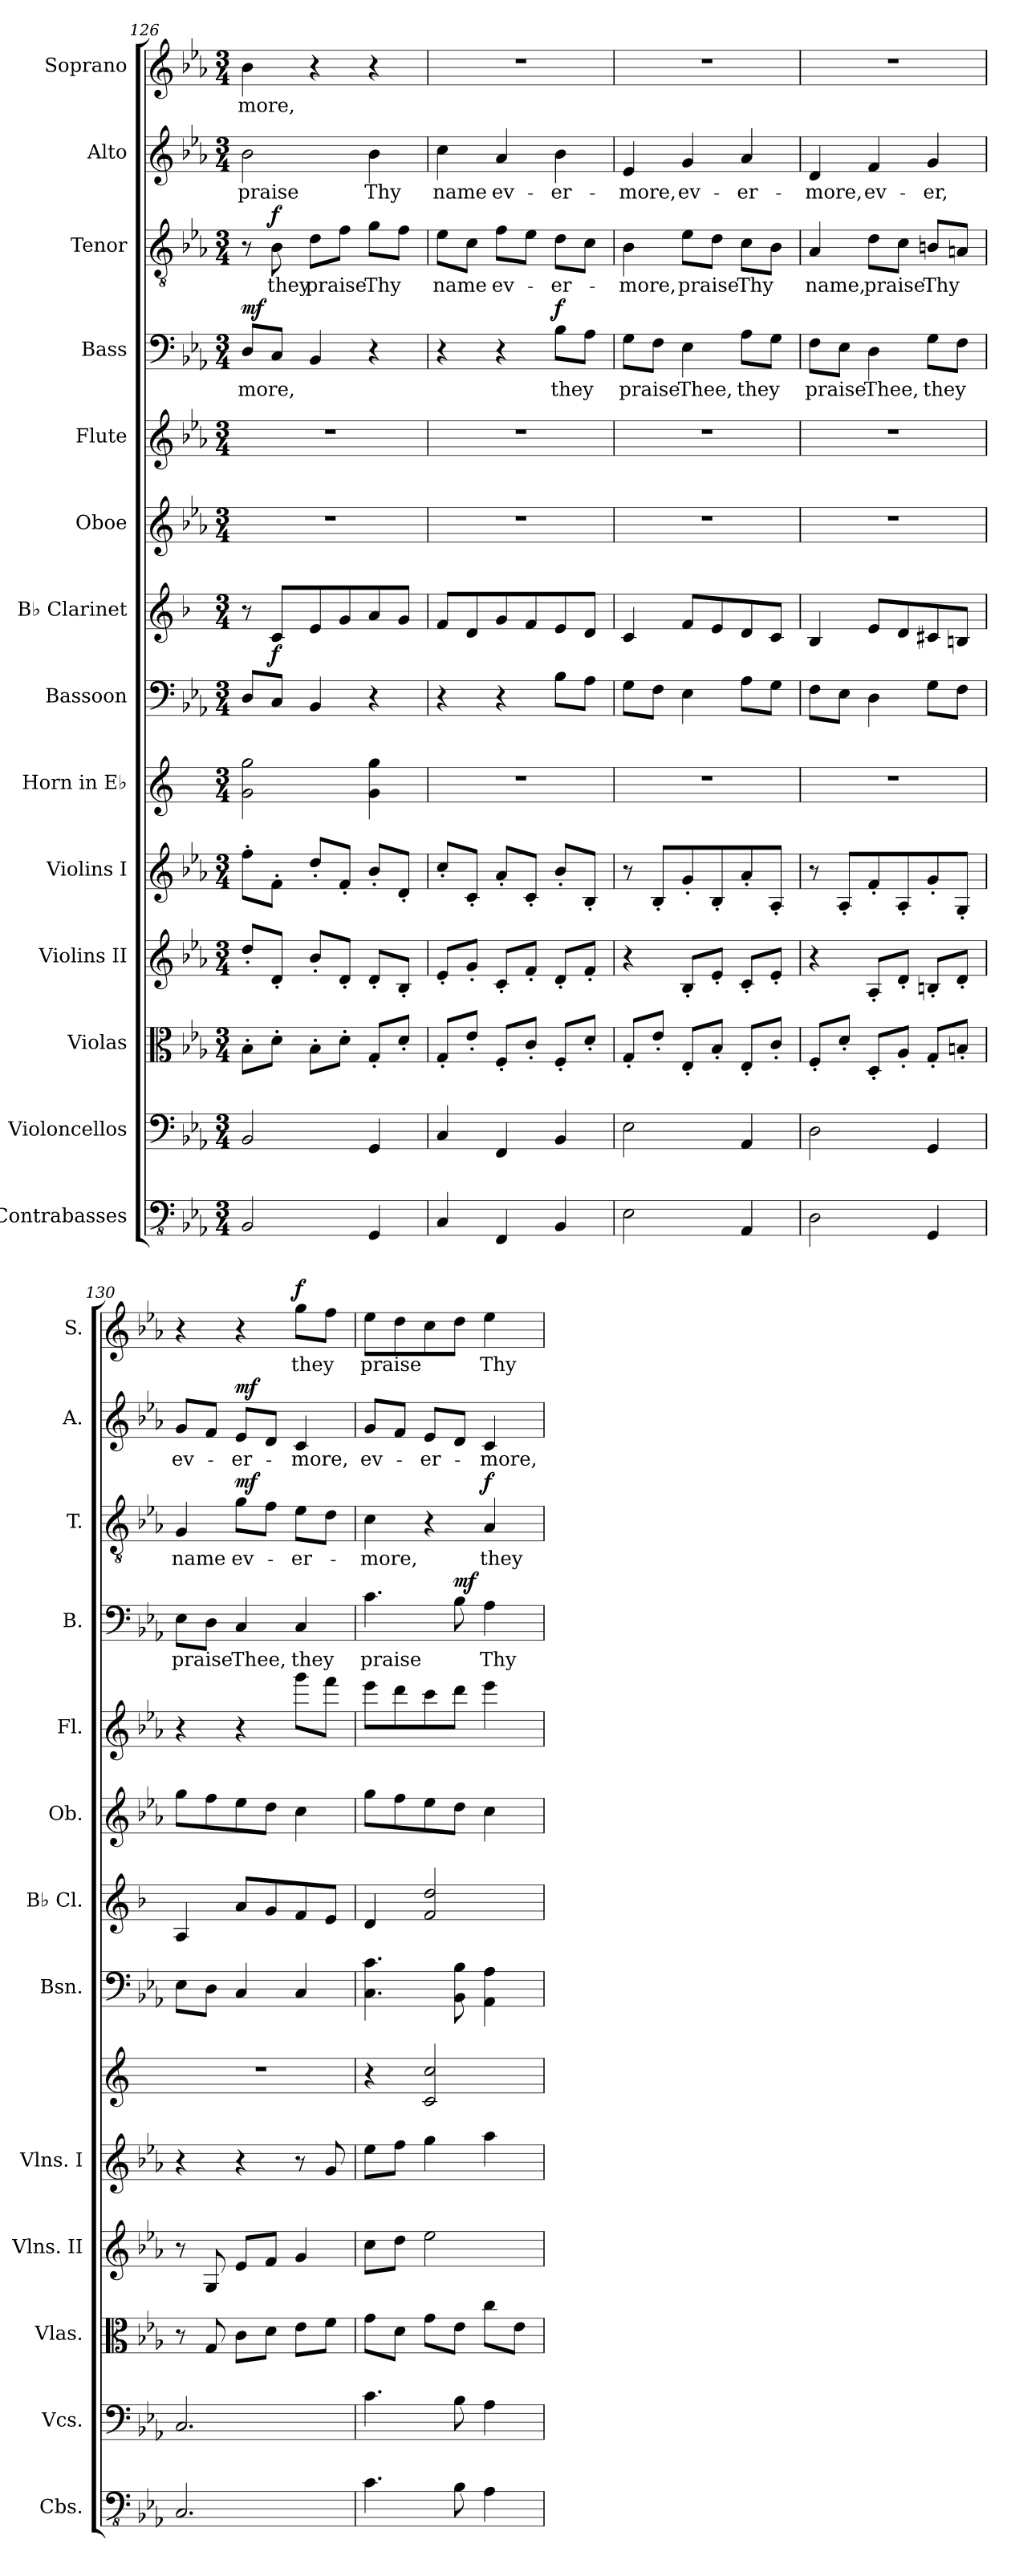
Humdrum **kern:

**kern	**kern	**kern	**kern	**kern	**kern	**kern	**kern	**dynam	**kern	**kern	**kern	**text	**dynam	**kern	**text	**dynam	**kern	**text	**dynam	**kern	**text	**dynam
*part14	*part13	*part12	*part11	*part10	*part9	*part8	*part7	*part7	*part6	*part5	*part4	*part4	*part4	*part3	*part3	*part3	*part2	*part2	*part2	*part1	*part1	*part1
*staff14	*staff13	*staff12	*staff11	*staff10	*staff9	*staff8	*staff7	*staff7	*staff6	*staff5	*staff4	*staff4	*staff4	*staff3	*staff3	*staff3	*staff2	*staff2	*staff2	*staff1	*staff1	*staff1
*I"Contrabasses	*I"Violoncellos	*I"Violas	*I"Violins II	*I"Violins I	*I"Horn in E♭	*I"Bassoon	*I"B♭ Clarinet	*	*I"Oboe	*I"Flute	*I"Bass	*	*	*I"Tenor	*	*	*I"Alto	*	*	*I"Soprano	*	*
*I'Cbs.	*I'Vcs.	*I'Vlas.	*I'Vlns. II	*I'Vlns. I	*	*I'Bsn.	*I'B♭ Cl.	*	*I'Ob.	*I'Fl.	*I'B.	*	*	*I'T.	*	*	*I'A.	*	*	*I'S.	*	*
*clefFv4	*clefF4	*clefC3	*clefG2	*clefG2	*clefG2	*clefF4	*clefG2	*	*clefG2	*clefG2	*clefF4	*	*	*clefGv2	*	*	*clefG2	*	*	*clefG2	*	*
*	*	*	*	*	*ITrd5c9	*	*ITrd1c2	*	*	*	*	*	*	*	*	*	*	*	*	*	*	*
*k[b-e-a-]	*k[b-e-a-]	*k[b-e-a-]	*k[b-e-a-]	*k[b-e-a-]	*k[b-e-a-]	*k[b-e-a-]	*k[b-e-a-]	*	*k[b-e-a-]	*k[b-e-a-]	*k[b-e-a-]	*	*	*k[b-e-a-]	*	*	*k[b-e-a-]	*	*	*k[b-e-a-]	*	*
*M3/4	*M3/4	*M3/4	*M3/4	*M3/4	*M3/4	*M3/4	*M3/4	*	*M3/4	*M3/4	*M3/4	*	*	*M3/4	*	*	*M3/4	*	*	*M3/4	*	*
=126	=126	=126	=126	=126	=126	=126	=126	=126	=126	=126	=126	=126	=126	=126	=126	=126	=126	=126	=126	=126	=126	=126
!	!	!	!	!	!	!	!	!	!	!	!	!LO:LY:b	!LO:DY:a	!	!	!	!	!LO:LY:b	!	!	!LO:LY:b	!
2BBB-/	2BB-/	8B-'\L	8dd'/L	8ff'\L	2B-\ 2b-\	8D/L	8r	.	2.r	2.r	8D/L	-more,	mf	8r	.	.	2b-\	praise	.	4b-\	more,	.
!	!	!	!	!	!	!	!	!LO:DY:b	!	!	!	!	!	!	!LO:LY:b	!LO:DY:a	!	!	!	!	!	!
.	.	8d'\J	8d'/J	8f'\J	.	8C/J	8B-/L	f	.	.	8C/J	.	.	8B-\	they	f	.	.	.	.	.	.
!	!	!	!	!	!	!	!	!	!	!	!	!	!	!	!LO:LY:b	!	!	!	!	!	!	!
.	.	8B-'\L	8b-'/L	8dd'/L	.	4BB-/	8d/	.	.	.	4BB-/	.	.	8d\L	praise	.	.	.	.	4r	.	.
.	.	8d'\J	8d'/J	8f'/J	.	.	8f/	.	.	.	.	.	.	8f\J	.	.	.	.	.	.	.	.
!	!	!	!	!	!	!	!	!	!	!	!	!	!	!	!LO:LY:b	!	!	!LO:LY:b	!	!	!	!
4GGG/	4GG/	8G'/L	8d'/L	8b-'/L	4B-\ 4b-\	4r	8g/	.	.	.	4r	.	.	8g\L	Thy	.	4b-\	Thy	.	4r	.	.
.	.	8d'/J	8B-'/J	8d'/J	.	.	8f/J	.	.	.	.	.	.	8f\J	.	.	.	.	.	.	.	.
=127	=127	=127	=127	=127	=127	=127	=127	=127	=127	=127	=127	=127	=127	=127	=127	=127	=127	=127	=127	=127	=127	=127
!	!	!	!	!	!	!	!	!	!	!	!	!	!	!	!LO:LY:b	!	!	!LO:LY:b	!	!	!	!
4CC/	4C/	8G'/L	8e-'/L	8cc'/L	2.r	4r	8e-/L	.	2.r	2.r	4r	.	.	8e-\L	name	.	4cc\	name	.	2.r	.	.
.	.	8e-'/J	8g'/J	8c'/J	.	.	8c/	.	.	.	.	.	.	8c\J	.	.	.	.	.	.	.	.
!	!	!	!	!	!	!	!	!	!	!	!	!	!	!	!LO:LY:b	!	!	!LO:LY:b	!	!	!	!
4FFF/	4FF/	8F'/L	8c'/L	8a-'/L	.	4r	8f/	.	.	.	4r	.	.	8f\L	ev-	.	4a-/	ev-	.	.	.	.
.	.	8c'/J	8f'/J	8c'/J	.	.	8e-/	.	.	.	.	.	.	8e-\J	.	.	.	.	.	.	.	.
!	!	!	!	!	!	!	!	!	!	!	!	!LO:LY:b	!LO:DY:a	!	!LO:LY:b	!	!	!LO:LY:b	!	!	!	!
4BBB-/	4BB-/	8F'/L	8d'/L	8b-'/L	.	8B-\L	8d/	.	.	.	8B-\L	they	f	8d\L	-er-	.	4b-\	-er-	.	.	.	.
.	.	8d'/J	8f'/J	8B-'/J	.	8A-\J	8c/J	.	.	.	8A-\J	.	.	8c\J	.	.	.	.	.	.	.	.
=128	=128	=128	=128	=128	=128	=128	=128	=128	=128	=128	=128	=128	=128	=128	=128	=128	=128	=128	=128	=128	=128	=128
!	!	!	!	!	!	!	!	!	!	!	!	!LO:LY:b	!	!	!LO:LY:b	!	!	!LO:LY:b	!	!	!	!
2EE-\	2E-\	8G'/L	4r	8r	2.r	8G\L	4B-/	.	2.r	2.r	8G\L	praise	.	4B-\	-more,	.	4e-/	-more,	.	2.r	.	.
.	.	8e-'/J	.	8B-'/L	.	8F\J	.	.	.	.	8F\J	.	.	.	.	.	.	.	.	.	.	.
!	!	!	!	!	!	!	!	!	!	!	!	!LO:LY:b	!	!	!LO:LY:b	!	!	!LO:LY:b	!	!	!	!
.	.	8E-'/L	8B-'/L	8g'/	.	4E-\	8e-/L	.	.	.	4E-\	Thee,	.	8e-\L	praise	.	4g/	ev-	.	.	.	.
.	.	8B-'/J	8e-'/J	8B-'/	.	.	8d/	.	.	.	.	.	.	8d\J	.	.	.	.	.	.	.	.
!	!	!	!	!	!	!	!	!	!	!	!	!LO:LY:b	!	!	!LO:LY:b	!	!	!LO:LY:b	!	!	!	!
4AAA-/	4AA-/	8E-'/L	8c'/L	8a-'/	.	8A-\L	8c/	.	.	.	8A-\L	they	.	8c\L	Thy	.	4a-/	-er-	.	.	.	.
.	.	8c'/J	8e-'/J	8A-'/J	.	8G\J	8B-/J	.	.	.	8G\J	.	.	8B-\J	.	.	.	.	.	.	.	.
=129	=129	=129	=129	=129	=129	=129	=129	=129	=129	=129	=129	=129	=129	=129	=129	=129	=129	=129	=129	=129	=129	=129
!	!	!	!	!	!	!	!	!	!	!	!	!LO:LY:b	!	!	!LO:LY:b	!	!	!LO:LY:b	!	!	!	!
2DD\	2D\	8F'/L	4r	8r	2.r	8F\L	4A-/	.	2.r	2.r	8F\L	praise	.	4A-/	name,	.	4d/	-more,	.	2.r	.	.
.	.	8d'/J	.	8A-'/L	.	8E-\J	.	.	.	.	8E-\J	.	.	.	.	.	.	.	.	.	.	.
!	!	!	!	!	!	!	!	!	!	!	!	!LO:LY:b	!	!	!LO:LY:b	!	!	!LO:LY:b	!	!	!	!
.	.	8D'/L	8A-'/L	8f'/	.	4D\	8d/L	.	.	.	4D\	Thee,	.	8d\L	praise	.	4f/	ev-	.	.	.	.
.	.	8A-'/J	8d'/J	8A-'/	.	.	8c/	.	.	.	.	.	.	8c\J	.	.	.	.	.	.	.	.
!	!	!	!	!	!	!	!	!	!	!	!	!LO:LY:b	!	!	!LO:LY:b	!	!	!LO:LY:b	!	!	!	!
4GGG/	4GG/	8G'/L	8Bn'/L	8g'/	.	8G\L	8Bn/	.	.	.	8G\L	they	.	8Bn/L	Thy	.	4g/	-er,	.	.	.	.
.	.	8Bn'/J	8d'/J	8G'/J	.	8F\J	8An/J	.	.	.	8F\J	.	.	8An/J	.	.	.	.	.	.	.	.
!!LO:PB:g=z
=130	=130	=130	=130	=130	=130	=130	=130	=130	=130	=130	=130	=130	=130	=130	=130	=130	=130	=130	=130	=130	=130	=130
!	!	!	!	!	!	!	!	!	!	!	!	!LO:LY:b	!	!	!LO:LY:b	!	!	!LO:LY:b	!	!	!	!
2.CC/	2.C/	8r	8r	4r	2.r	8E-\L	4G/	.	8gg\L	4r	8E-\L	praise	.	4G/	name	.	8g/L	ev-	.	4r	.	.
.	.	8G/	8G/	.	.	8D\J	.	.	8ff\	.	8D\J	.	.	.	.	.	8f/J	.	.	.	.	.
!	!	!	!	!	!	!	!	!	!	!	!	!LO:LY:b	!	!	!LO:LY:b	!LO:DY:a	!	!LO:LY:b	!LO:DY:a	!	!	!
.	.	8c\L	8e-/L	4r	.	4C/	8g/L	.	8ee-\	4r	4C/	Thee,	.	8g\L	ev-	mf	8e-/L	-er-	mf	4r	.	.
.	.	8d\J	8f/J	.	.	.	8f/	.	8dd\J	.	.	.	.	8f\J	.	.	8d/J	.	.	.	.	.
!	!	!	!	!	!	!	!	!	!	!	!	!LO:LY:b	!	!	!LO:LY:b	!	!	!LO:LY:b	!	!	!LO:LY:b	!LO:DY:a
.	.	8e-\L	4g/	8r	.	4C/	8e-/	.	4cc\	8ggg\L	4C/	they	.	8e-\L	-er-	.	4c/	-more,	.	8gg\L	they	f
.	.	8f\J	.	8g/	.	.	8d/J	.	.	8fff\J	.	.	.	8d\J	.	.	.	.	.	8ff\J	.	.
=131	=131	=131	=131	=131	=131	=131	=131	=131	=131	=131	=131	=131	=131	=131	=131	=131	=131	=131	=131	=131	=131	=131
!	!	!	!	!	!	!	!	!	!	!	!	!LO:LY:b	!	!	!LO:LY:b	!	!	!LO:LY:b	!	!	!LO:LY:b	!
4.C\	4.c\	8g\L	8cc\L	8ee-\L	4r	4.C\ 4.c\	4c/	.	8gg\L	8eee-\L	4.c\	praise	.	4c\	-more,	.	8g/L	ev-	.	8ee-\L	praise	.
.	.	8d\J	8dd\J	8ff\J	.	.	.	.	8ff\	8ddd\	.	.	.	.	.	.	8f/J	.	.	8dd\	.	.
!	!	!	!	!	!	!	!	!	!	!	!	!	!	!	!	!	!	!LO:LY:b	!	!	!	!
.	.	8g\L	2ee-\	4gg\	2E-/ 2e-/	.	2e-/ 2cc/	.	8ee-\	8ccc\	.	.	.	4r	.	.	8e-/L	-er-	.	8cc\	.	.
!	!	!	!	!	!	!	!	!	!	!	!	!	!LO:DY:a	!	!	!	!	!	!	!	!	!
8BB-\	8B-\	8e-\J	.	.	.	8BB-\ 8B-\	.	.	8dd\J	8ddd\J	8B-\	.	mf	.	.	.	8d/J	.	.	8dd\J	.	.
!	!	!	!	!	!	!	!	!	!	!	!	!LO:LY:b	!	!	!LO:LY:b	!LO:DY:a	!	!LO:LY:b	!	!	!LO:LY:b	!
4AA-\	4A-\	8cc\L	.	4aa-\	.	4AA-\ 4A-\	.	.	4cc\	4eee-\	4A-\	Thy	.	4A-/	they	f	4c/	-more,	.	4ee-\	Thy	.
.	.	8e-\J	.	.	.	.	.	.	.	.	.	.	.	.	.	.	.	.	.	.	.	.
=	=	=	=	=	=	=	=	=	=	=	=	=	=	=	=	=	=	=	=	=	=	=
*-	*-	*-	*-	*-	*-	*-	*-	*-	*-	*-	*-	*-	*-	*-	*-	*-	*-	*-	*-	*-	*-	*-
